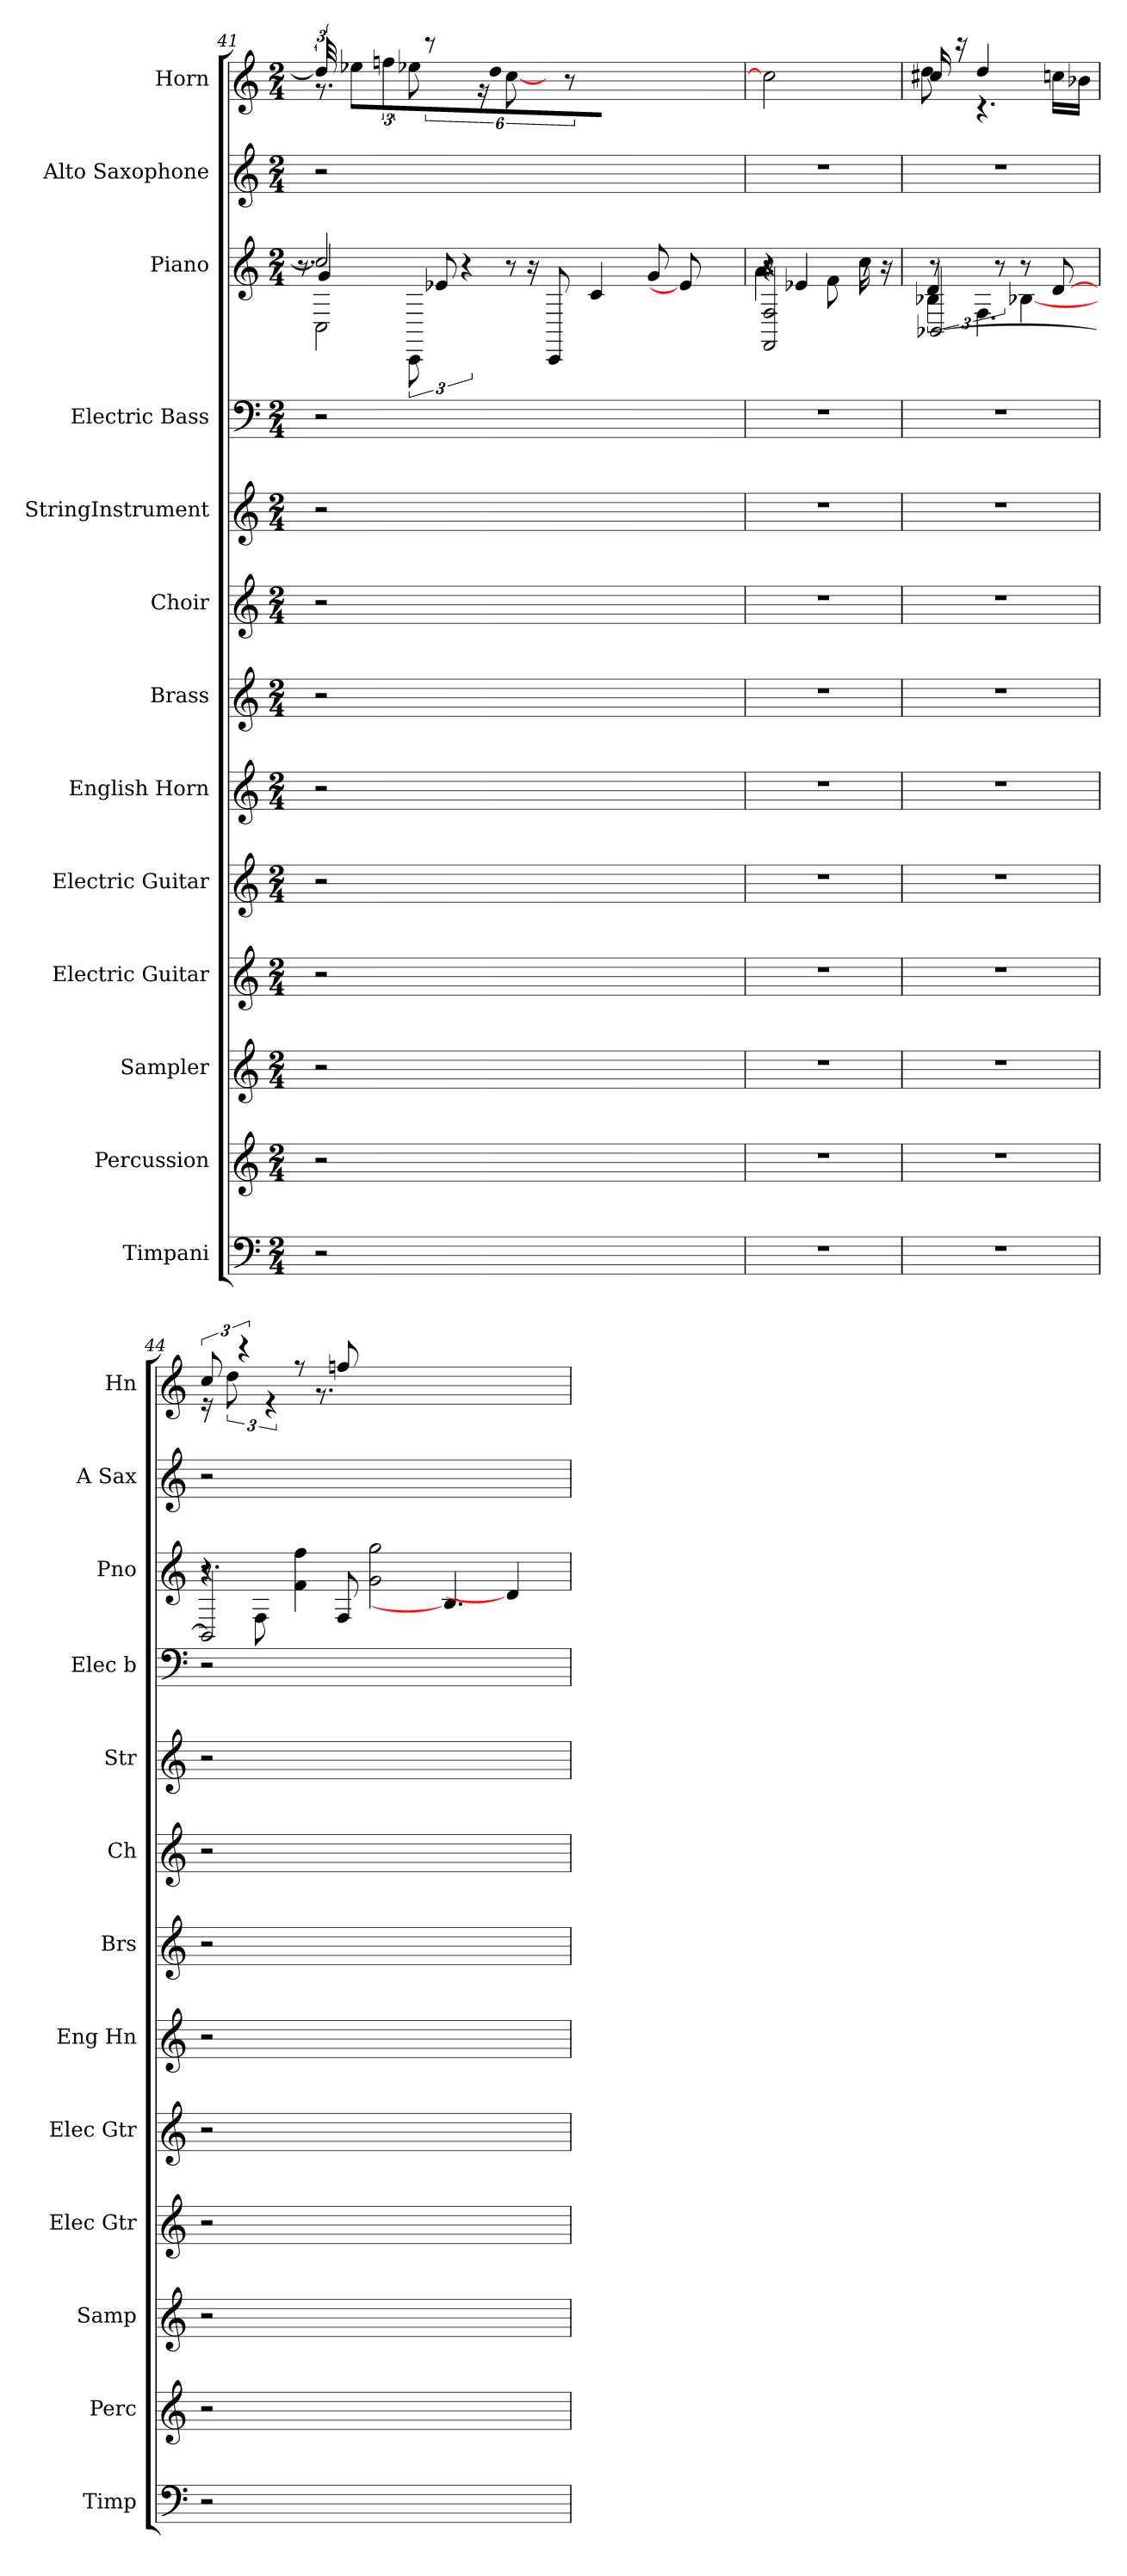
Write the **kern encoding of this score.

**kern	**kern	**kern	**kern	**kern	**kern	**kern	**kern	**kern	**kern	**kern	**kern	**kern
*part13	*part12	*part11	*part10	*part9	*part8	*part7	*part6	*part5	*part4	*part3	*part2	*part1
*staff13	*staff12	*staff11	*staff10	*staff9	*staff8	*staff7	*staff6	*staff5	*staff4	*staff3	*staff2	*staff1
*I"Timpani	*I"Percussion	*I"Sampler	*I"Electric Guitar	*I"Electric Guitar	*I"English Horn	*I"Brass	*I"Choir	*I"StringInstrument	*I"Electric Bass	*I"Piano	*I"Alto Saxophone	*I"Horn
*I'Timp	*I'Perc	*I'Samp	*I'Elec Gtr	*I'Elec Gtr	*I'Eng Hn	*I'Brs	*I'Ch	*I'Str	*I'Elec b	*I'Pno	*I'A Sax	*I'Hn
*clefF4	*clefG2	*clefG2	*clefG2	*clefG2	*clefG2	*clefG2	*clefG2	*clefG2	*clefF4	*clefG2	*clefG2	*clefG2
*	*	*	*	*	*ITrd4c7	*	*	*	*	*	*ITrd5c9	*ITrd4c7
*M2/4	*M2/4	*M2/4	*M2/4	*M2/4	*M2/4	*M2/4	*M2/4	*M2/4	*M2/4	*M2/4	*M2/4	*M2/4
=41	=41	=41	=41	=41	=41	=41	=41	=41	=41	=41	=41	=41
*	*	*	*	*	*	*	*	*	*	*^	*	*^
*	*	*	*	*	*	*	*	*	*	*	*^	*	*	*
*	*	*	*	*	*	*	*	*	*	*	*	*^	*	*	*
2r	2r	2r	2r	2r	2r	2r	2r	2r	2r	2cc]	2C	4g	8.r	2r	48g]	8.r
.	.	.	.	.	.	.	.	.	.	.	.	.	.	.	8a-X\L	.
.	.	.	.	.	.	.	.	.	.	.	.	.	.	.	12b-\J	.
.	.	.	.	.	.	.	.	.	.	.	.	.	12CC	.	.	8a-X
.	.	.	.	.	.	.	.	.	.	.	.	.	.	.	48%5r	.
.	.	.	.	.	.	.	.	.	.	.	.	8e-X	.	.	.	.
.	.	.	.	.	.	.	.	.	.	.	.	.	6r	.	.	.
.	.	.	.	.	.	.	.	.	.	.	.	.	.	.	.	16r
.	.	.	.	.	.	.	.	.	.	.	.	.	.	.	12g	.
.	.	.	.	.	.	.	.	.	.	.	.	8r	.	.	.	[8f
.	.	.	.	.	.	.	.	.	.	.	.	.	.	.	48%5r	.
.	.	.	.	.	.	.	.	.	.	.	.	.	16r	.	.	.
2ryy	2ryy	2ryy	2ryy	2ryy	2ryy	2ryy	2ryy	2ryy	2ryy	8CC	2ryy	2ryy	2ryy	2ryy	.	48%29ryy
.	.	.	.	.	.	.	.	.	.	.	.	.	.	.	48%29ryy	.
.	.	.	.	.	.	.	.	.	.	4c	.	.	.	.	.	.
.	.	.	.	.	.	.	.	.	.	8g	.	.	.	.	.	.
8ryy	8ryy	8ryy	8ryy	8ryy	8ryy	8ryy	8ryy	8ryy	8ryy	8e-]	8ryy	8ryy	8ryy	8ryy	.	.
.	.	.	.	.	.	.	.	.	.	.	.	.	.	.	.	48ryy
*	*	*	*	*	*	*	*	*	*	*	*	*	*	*	*v	*v
=42	=42	=42	=42	=42	=42	=42	=42	=42	=42	=42	=42	=42	=42	=42	=42
2r	2r	2r	2r	2r	2r	2r	2r	2r	2r	2FF 2F	4.a	8r	4r	2r	2f]
.	.	.	.	.	.	.	.	.	.	.	.	4e-X	.	.	.
.	.	.	.	.	.	.	.	.	.	.	.	.	8f	.	.
.	.	.	.	.	.	.	.	.	.	.	16cc	8r	8r	.	.
.	.	.	.	.	.	.	.	.	.	.	16r	.	.	.	.
=43	=43	=43	=43	=43	=43	=43	=43	=43	=43	=43	=43	=43	=43	=43	=43
*	*	*	*	*	*	*	*	*	*	*	*	*	*	*	*^
2r	2r	2r	2r	2r	2r	2r	2r	2r	2r	[2BB-X	6B-X	4d	8r	2r	16f#X	8g
.	.	.	.	.	.	.	.	.	.	.	.	.	.	.	16r	.
.	.	.	.	.	.	.	.	.	.	.	.	.	4.F	.	4g	4.r
.	.	.	.	.	.	.	.	.	.	.	12r	.	.	.	.	.
.	.	.	.	.	.	.	.	.	.	.	[4B-X	8r	.	.	.	.
.	.	.	.	.	.	.	.	.	.	.	.	[8d	.	.	16f\LL	.
.	.	.	.	.	.	.	.	.	.	.	.	.	.	.	16e-X\JJ	.
*	*	*	*	*	*	*	*	*	*	*	*	*v	*v	*	*	*
=44	=44	=44	=44	=44	=44	=44	=44	=44	=44	=44	=44	=44	=44	=44	=44
2r	2r	2r	2r	2r	2r	2r	2r	2r	2r	2BB-]	8r	4.r	2r	12f	16r
.	.	.	.	.	.	.	.	.	.	.	.	.	.	.	12g
.	.	.	.	.	.	.	.	.	.	.	.	.	.	6r	.
.	.	.	.	.	.	.	.	.	.	.	8F	.	.	.	.
.	.	.	.	.	.	.	.	.	.	.	.	.	.	.	6r
.	.	.	.	.	.	.	.	.	.	.	4f 4ff	.	.	8r	.
.	.	.	.	.	.	.	.	.	.	.	.	.	.	.	8.r
.	.	.	.	.	.	.	.	.	.	.	.	8F	.	8b-	.
1ryy	1ryy	1ryy	1ryy	1ryy	1ryy	1ryy	1ryy	1ryy	1ryy	2g 2gg	1ryy	1ryy	1ryy	1ryy	1ryy
.	.	.	.	.	.	.	.	.	.	4.B-]	.	.	.	.	.
.	.	.	.	.	.	.	.	.	.	4d]	.	.	.	.	.
8ryy	8ryy	8ryy	8ryy	8ryy	8ryy	8ryy	8ryy	8ryy	8ryy	.	8ryy	8ryy	8ryy	8ryy	8ryy
*	*	*	*	*	*	*	*	*	*	*v	*v	*v	*	*v	*v
=	=	=	=	=	=	=	=	=	=	=	=	=
*-	*-	*-	*-	*-	*-	*-	*-	*-	*-	*-	*-	*-
